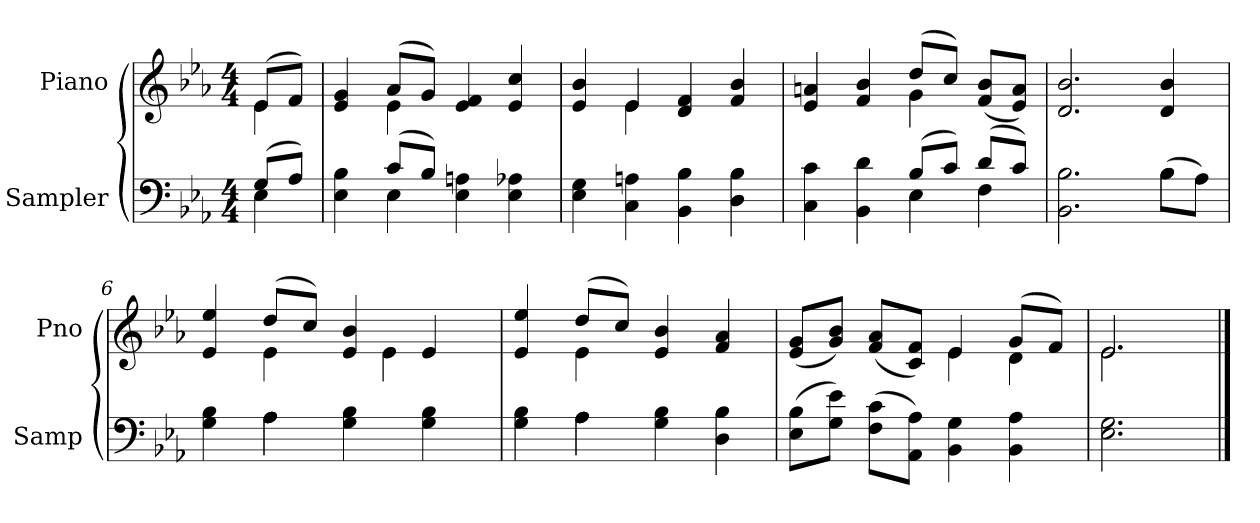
**kern	**kern
*part2	*part1
*staff2	*staff1
*I"Sampler	*I"Piano
*I'Samp	*I'Pno
*clefF4	*clefG2
*k[b-e-a-]	*k[b-e-a-]
*E-:	*E-:
*M4/4	*M4/4
=1	=1
*^	*^
(8G/L	4E-	(8e-/L	4e-
8A-/J)	.	8f/J)	.
=2	=2	=2	=2
4E- 4B-	4ryy	4e- 4g	4ryy
(8c/L	4E-	(8a-/L	4e-
8B-/J)	.	8g/J)	.
4E- 4An	2ryy	4e- 4f	2ryy
4E- 4A-X	.	4e- 4cc	.
*v	*v	*	*
=3	=3	=3
4E- 4G	4e- 4b-	4ryy
4C 4An	4e-/	4e-
4BB- 4B-	4d 4f	2ryy
4D 4B-	4f 4b-	.
=4	=4	=4
*^	*	*
4C 4c	2ryy	4e- 4an	2ryy
4BB- 4d	.	4f 4b-	.
(8B-/L	4E-	(8dd/L	4g
8c/J)	.	8cc/J)	.
(8d/L	4F	(8f/ 8b-/L	4ryy
8c/J)	.	8e-/ 8a/J)	.
*	*	*v	*v
=5	=5	=5
2.BB- 2.B-	2.ryy	2.d 2.b-
(8B-\L	4B-	4d 4b-
8A-\J)	.	.
=6	=6	=6
*	*	*^
4G 4B-	4ryy	4e- 4ee-	4ryy
4A-\	4A-	(8dd/L	4e-
.	.	8cc/J)	.
4G 4B-	2ryy	4e- 4b-	8ryy
.	.	.	4e-
4G 4B-	.	4e-/	.
.	.	.	8ryy
=7	=7	=7	=7
4G 4B-	4ryy	4e- 4ee-	4ryy
4A-\	4A-	(8dd/L	4e-
.	.	8cc/J)	.
4G 4B-	2ryy	4e- 4b-	2ryy
4D 4B-	.	4f 4a-	.
*v	*v	*	*
=8	=8	=8
(8E-\ 8B-\L	(8e-/ 8g/L	2ryy
8G\ 8e-\J)	8g/ 8b-/J)	.
(8F\ 8c\L	(8f/ 8a-/L	.
8AA-\ 8A-\J)	8c/ 8f/J)	.
4BB- 4G	4e-/	4e-
4BB- 4A-	(8g/L	4d
.	8f/J)	.
=9	=9	=9
2.E- 2.G	2.e-/	2.e-
*	*v	*v
==	==
*-	*-
